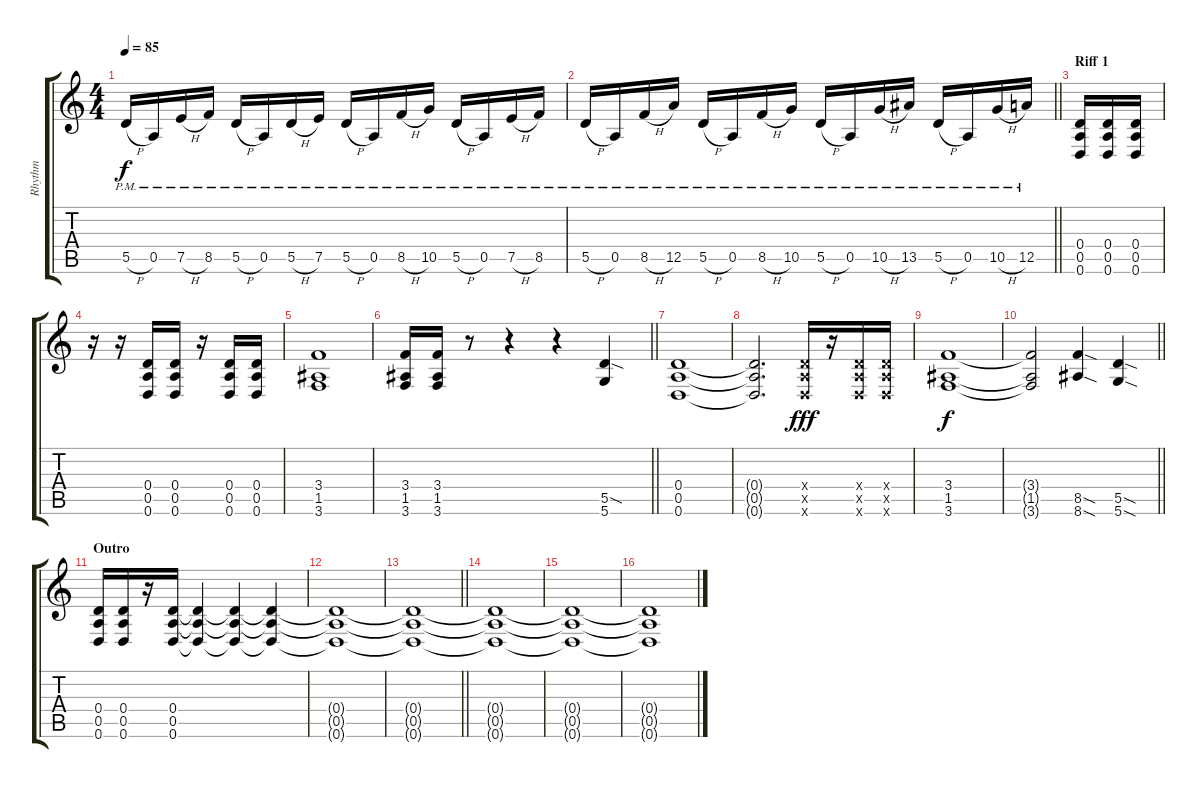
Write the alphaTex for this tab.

\track ("Rhythm" "Rhythm") {instrument distortionguitar}
\staff {score tabs}
\tuning (E4 B3 G3 D3 A2 D2) {hide}
\ts (4 4)
\tempo 85
\clef g2
\ks c
5.5{h pm}.16{dy f} 0.5{pm}.16 7.5{h pm}.16 8.5{pm}.16 5.5{h pm}.16 0.5{pm}.16 5.5{h pm}.16 7.5{pm}.16 5.5{h pm}.16 0.5{pm}.16 8.5{h pm}.16 10.5{pm}.16 5.5{h pm}.16 0.5{pm}.16 7.5{h pm}.16 8.5{pm}.16 |
\barLineRight lightlight
5.5{h pm}.16 0.5{pm}.16 8.5{h pm}.16 12.5{pm}.16 5.5{h pm}.16 0.5{pm}.16 8.5{h pm}.16 10.5{pm}.16 5.5{h pm}.16 0.5{pm}.16 10.5{h pm}.16 13.5{pm}.16 5.5{h pm}.16 0.5{pm}.16 10.5{h pm}.16 12.5{pm}.16 |
\section ("" "Riff 1")
(0.4 0.5 0.6).16 (0.4 0.5 0.6).16 (0.4 0.5 0.6).16 |
r.16 r.16 (0.4 0.5 0.6).16 (0.4 0.5 0.6).16 r.16 (0.4 0.5 0.6).16 (0.4 0.5 0.6).16 |
(3.4 1.5 3.6).1 |
\barLineRight lightlight
(3.4 1.5 3.6).16 (3.4 1.5 3.6).16 r.8 r.4 r.4 (5.5{sod} 5.6).4 |
(0.4 0.5 0.6).1 |
(0.4{t} 0.5{t} 0.6{t}).2{d} (0.4{x} 0.5{x} 0.6{x}).16{dy fff} r.16 (0.4{x} 0.5{x} 0.6{x}).16 (0.4{x} 0.5{x} 0.6{x}).16 |
(3.4 1.5 3.6).1{dy f} |
\barLineRight lightlight
(3.4{t} 1.5{t} 3.6{t}).2 (8.5{sod} 8.6{sod}).4 (5.5{sod} 5.6{sod}).4 |
\section ("" "Outro")
(0.4 0.5 0.6).16 (0.4 0.5 0.6).16 r.16 (0.4 0.5 0.6).16{volume 0} (0.4{t} 0.5{t} 0.6{t}).4 (0.4{t} 0.5{t} 0.6{t}).4 (0.4{t} 0.5{t} 0.6{t}).4 |
(0.4{t} 0.5{t} 0.6{t}).1 |
\barLineRight lightlight
(0.4{t} 0.5{t} 0.6{t}).1 |
\section ("" "")
(0.4{t} 0.5{t} 0.6{t}).1 |
(0.4{t} 0.5{t} 0.6{t}).1 |
(0.4{t} 0.5{t} 0.6{t}).1
